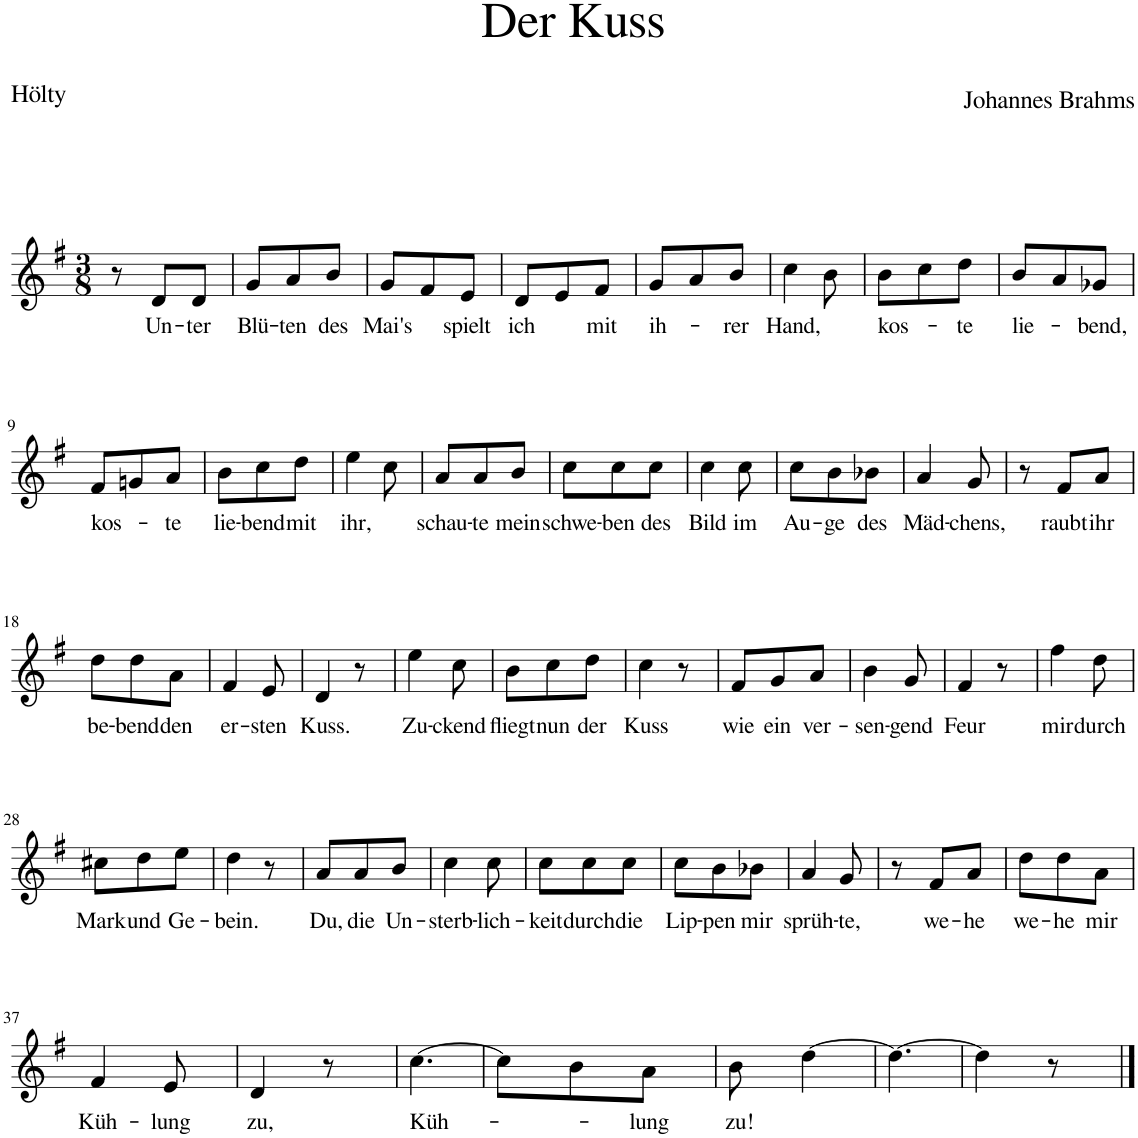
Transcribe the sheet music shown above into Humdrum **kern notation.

**kern	**text
*part1	*part1
*staff1	*staff1
*I"Piano	*
*I'Pno	*
*clefG2	*
*k[f#]	*
*M3/8	*
=1	=1
8r	.
!	!LO:LY:b
8d/L	Un-
!	!LO:LY:b
8d/J	-ter
=2	=2
!	!LO:LY:b
8g/L	Blü-
!	!LO:LY:b
8a/	-ten
!	!LO:LY:b
8b/J	des
=3	=3
!	!LO:LY:b
8g/L	Mai's
8f#/	.
!	!LO:LY:b
8e/J	spielt
=4	=4
!	!LO:LY:b
8d/L	ich
8e/	.
!	!LO:LY:b
8f#/J	mit
=5	=5
!	!LO:LY:b
8g/L	ih-
8a/	.
!	!LO:LY:b
8b/J	-rer
=6	=6
!	!LO:LY:b
4cc\	Hand,
8b\	.
=7	=7
!	!LO:LY:b
8b\L	kos-
8cc\	.
!	!LO:LY:b
8dd\J	-te
=8	=8
!	!LO:LY:b
8b/L	lie-
8a/	.
!	!LO:LY:b
8g-X/J	bend,
!!LO:LB:g=z
=9	=9
!	!LO:LY:b
8f#/L	kos-
8gn/	.
!	!LO:LY:b
8a/J	-te
=10	=10
!	!LO:LY:b
8b\L	lie-
!	!LO:LY:b
8cc\	-bend
!	!LO:LY:b
8dd\J	mit
=11	=11
!	!LO:LY:b
4ee\	ihr,
8cc\	.
=12	=12
!	!LO:LY:b
8a/L	schau-
!	!LO:LY:b
8a/	-te
!	!LO:LY:b
8b/J	mein
=13	=13
!	!LO:LY:b
8cc\L	schwe-
!	!LO:LY:b
8cc\	-ben
!	!LO:LY:b
8cc\J	des
=14	=14
!	!LO:LY:b
4cc\	Bild
!	!LO:LY:b
8cc\	im
=15	=15
!	!LO:LY:b
8cc\L	Au-
!	!LO:LY:b
8b\	-ge
!	!LO:LY:b
8b-X\J	des
=16	=16
!	!LO:LY:b
4a/	Mäd-
!	!LO:LY:b
8g/	-chens,
=17	=17
8r	.
!	!LO:LY:b
8f#/L	raubt
!	!LO:LY:b
8a/J	ihr
!!LO:LB:g=z
=18	=18
!	!LO:LY:b
8dd\L	be-
!	!LO:LY:b
8dd\	-bend
!	!LO:LY:b
8a\J	den
=19	=19
!	!LO:LY:b
4f#/	er-
!	!LO:LY:b
8e/	-sten
=20	=20
!	!LO:LY:b
4d/	Kuss.
8r	.
=21	=21
!	!LO:LY:b
4ee\	Zu-
!	!LO:LY:b
8cc\	-ckend
=22	=22
!	!LO:LY:b
8b\L	fliegt
!	!LO:LY:b
8cc\	nun
!	!LO:LY:b
8dd\J	der
=23	=23
!	!LO:LY:b
4cc\	Kuss
8r	.
=24	=24
!	!LO:LY:b
8f#/L	wie
!	!LO:LY:b
8g/	ein
!	!LO:LY:b
8a/J	ver-
=25	=25
!	!LO:LY:b
4b\	-sen-
!	!LO:LY:b
8g/	-gend
=26	=26
!	!LO:LY:b
4f#/	Feur
8r	.
=27	=27
!	!LO:LY:b
4ff#\	mir
!	!LO:LY:b
8dd\	durch
!!LO:LB:g=z
=28	=28
!	!LO:LY:b
8cc#X\L	Mark
!	!LO:LY:b
8dd\	und
!	!LO:LY:b
8ee\J	Ge-
=29	=29
!	!LO:LY:b
4dd\	-bein.
8r	.
=30	=30
!	!LO:LY:b
8a/L	Du,
!	!LO:LY:b
8a/	die
!	!LO:LY:b
8b/J	Un-
=31	=31
!	!LO:LY:b
4cc\	-sterb-
!	!LO:LY:b
8cc\	-lich-
=32	=32
!	!LO:LY:b
8cc\L	-keit
!	!LO:LY:b
8cc\	durch
!	!LO:LY:b
8cc\J	die
=33	=33
!	!LO:LY:b
8cc\L	Lip-
!	!LO:LY:b
8b\	-pen
!	!LO:LY:b
8b-X\J	mir
=34	=34
!	!LO:LY:b
4a/	sprüh-
!	!LO:LY:b
8g/	-te,
=35	=35
8r	.
!	!LO:LY:b
8f#/L	we-
!	!LO:LY:b
8a/J	-he
=36	=36
!	!LO:LY:b
8dd\L	we-
!	!LO:LY:b
8dd\	-he
!	!LO:LY:b
8a\J	mir
!!LO:LB:g=z
=37	=37
!	!LO:LY:b
4f#/	Küh-
!	!LO:LY:b
8e/	-lung
=38	=38
!	!LO:LY:b
4d/	zu,
8r	.
=39	=39
!	!LO:LY:b
[4.cc\	Küh-
=40	=40
8cc\L]	.
8b\	.
!	!LO:LY:b
8a\J	-lung
=41	=41
!	!LO:LY:b
8b\	zu!
[4dd\	.
=42	=42
4.dd\_	.
=43	=43
4dd\]	.
8r	.
==	==
*-	*-
